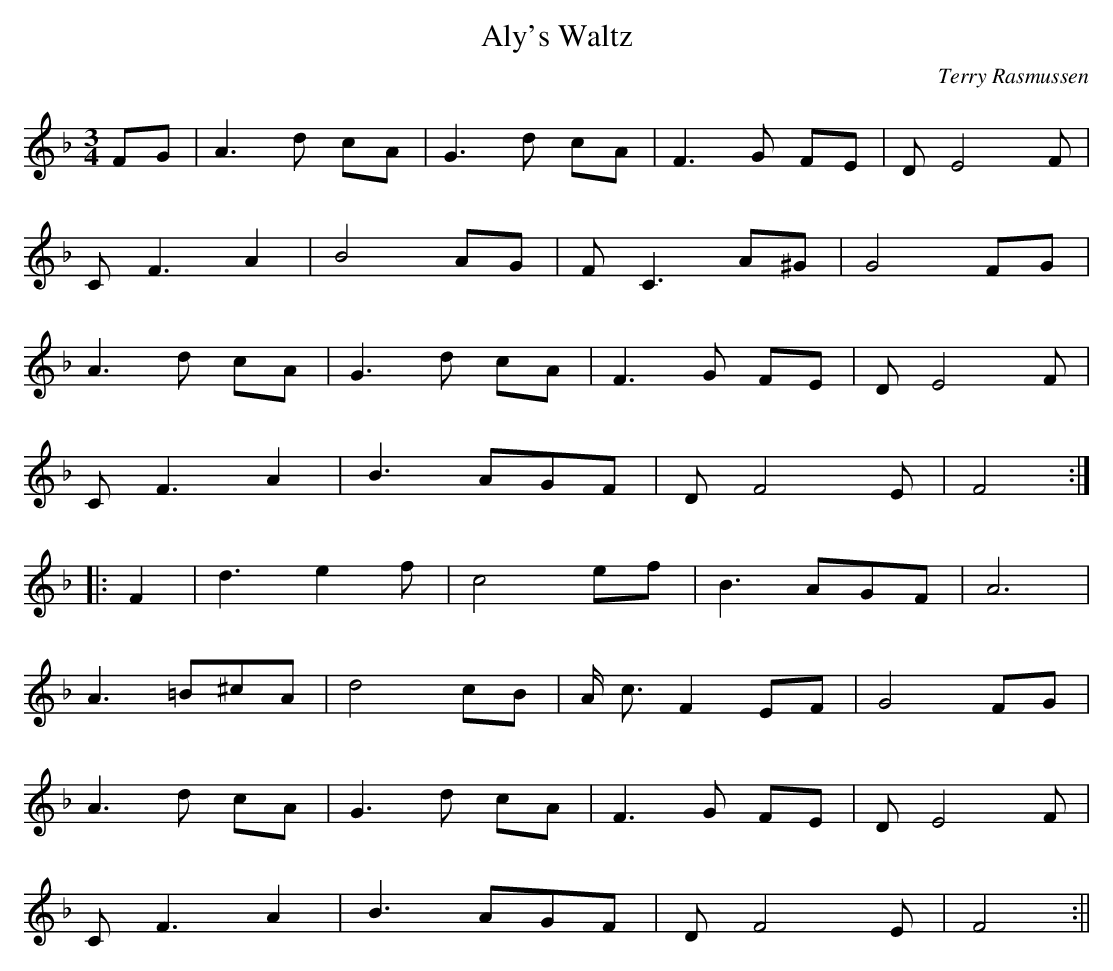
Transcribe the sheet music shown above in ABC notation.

X:1
T:Aly's Waltz
M:3/4
L:1/8
C:Terry Rasmussen
K:F
FG|A3 d cA|G3 d cA|F3 G FE|D E4 F|
C F3 A2|B4 AG|F C3 A^G|G4 FG|
A3 d cA|G3 d cA|F3 G FE|D E4 F|
C F3 A2|B3 AGF|D F4 E|F4:|
|:F2|d3 e2f|c4 ef|B3 AGF|A6|
A3 =B^cA|d4 cB|A/2 c3/2 F2 EF|G4 FG|
A3 d cA|G3 d cA|F3 G FE|D E4 F|
C F3 A2|B3 AGF|D F4 E|F4:||
